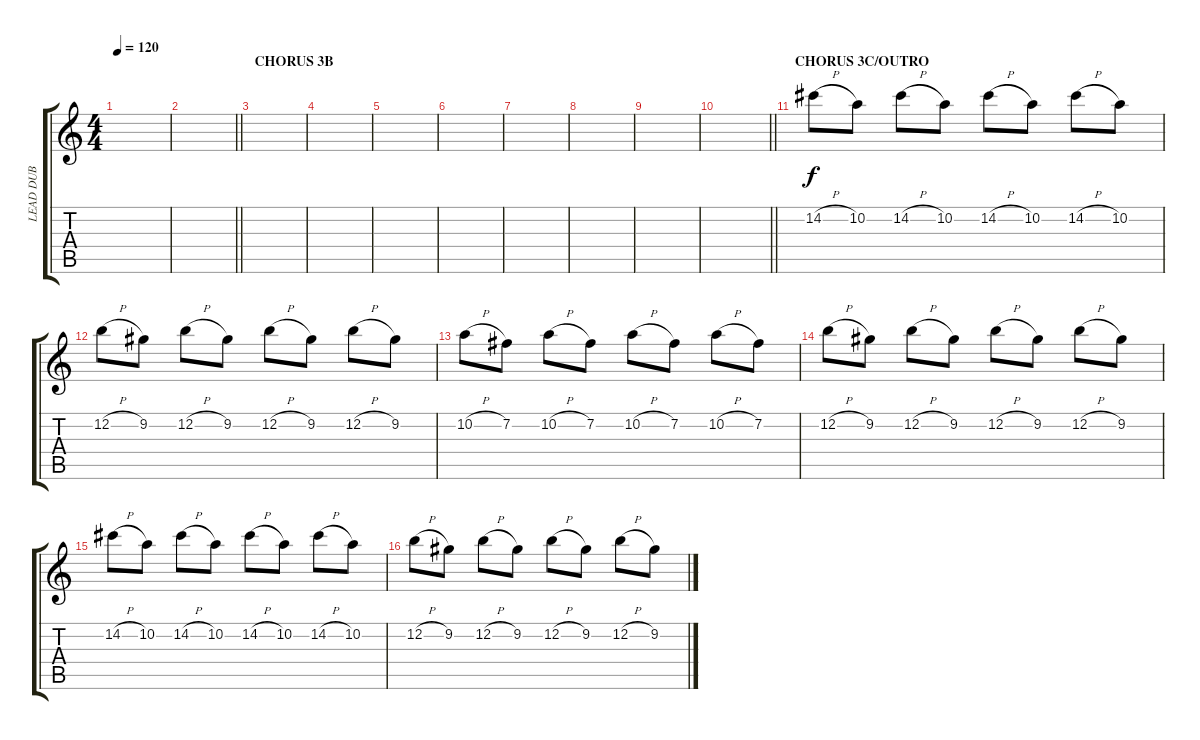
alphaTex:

\track ("LEAD DUB" "LEAD DUB") {instrument overdrivenguitar}
\staff {score tabs}
\tuning (E4 B3 G3 D3 A2 E2) {hide}
\ts (4 4)
\tempo 120
\clef g2
\ks c
|
\barLineRight lightlight
|
\section ("" "CHORUS 3B")
|
|
|
|
|
|
|
\barLineRight lightlight
|
\section ("" "CHORUS 3C/OUTRO")
14.2{h}.8 10.2.8 14.2{h}.8 10.2.8 14.2{h}.8 10.2.8 14.2{h}.8 10.2.8 |
12.2{h}.8 9.2.8 12.2{h}.8 9.2.8 12.2{h}.8 9.2.8 12.2{h}.8 9.2.8 |
10.2{h}.8 7.2.8 10.2{h}.8 7.2.8 10.2{h}.8 7.2.8 10.2{h}.8 7.2.8 |
12.2{h}.8 9.2.8 12.2{h}.8 9.2.8 12.2{h}.8 9.2.8 12.2{h}.8 9.2.8 |
14.2{h}.8 10.2.8 14.2{h}.8 10.2.8 14.2{h}.8 10.2.8 14.2{h}.8 10.2.8 |
12.2{h}.8 9.2.8 12.2{h}.8 9.2.8 12.2{h}.8 9.2.8 12.2{h}.8 9.2.8
